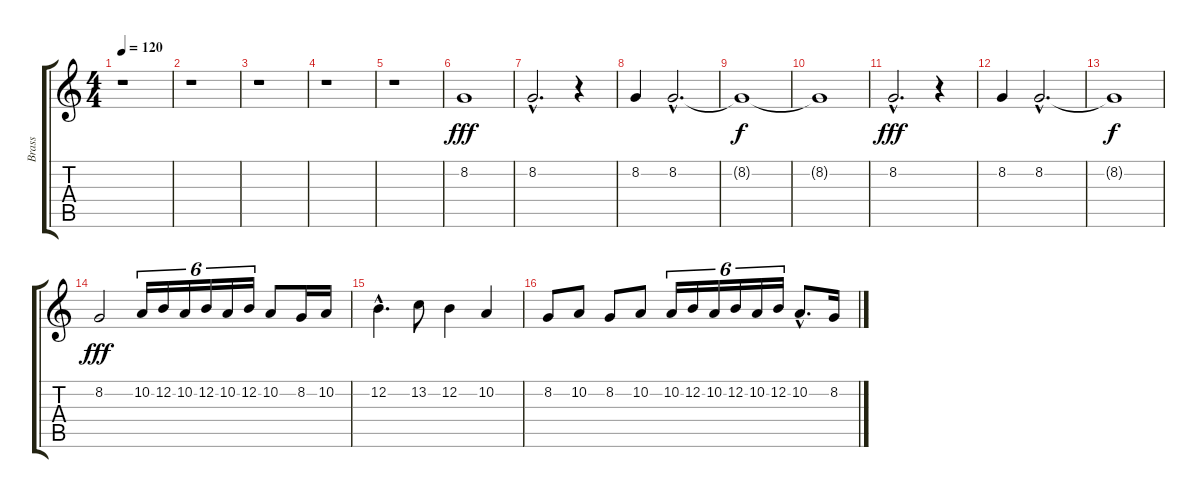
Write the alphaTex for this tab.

\track ("Brass" "Brass") {instrument brasssection}
\staff {score tabs}
\tuning (E4 B3 G3 D3 A2 E2) {hide}
\ts (4 4)
\tempo 120
\clef g2
\ks c
r.1{dy f} |
r.1 |
r.1 |
r.1 |
r.1 |
8.2.1{dy fff} |
8.2{hac}.2{d} r.4 |
8.2.4 8.2{hac}.2{d} |
8.2{t}.1{dy f} |
8.2{t}.1 |
8.2{hac}.2{d dy fff} r.4 |
8.2.4 8.2{hac}.2{d} |
8.2{t}.1{dy f} |
8.2.2{dy fff} 10.2.16{tu (6 4)} 12.2.16{tu (6 4)} 10.2.16{tu (6 4)} 12.2.16{tu (6 4)} 10.2.16{tu (6 4)} 12.2.16{tu (6 4)} 10.2.8 8.2.16 10.2.16 |
12.2{hac}.4{d} 13.2.8 12.2.4 10.2.4 |
8.2.8 10.2.8 8.2.8 10.2.8 10.2.16{tu (6 4)} 12.2.16{tu (6 4)} 10.2.16{tu (6 4)} 12.2.16{tu (6 4)} 10.2.16{tu (6 4)} 12.2.16{tu (6 4)} 10.2{hac}.8{d} 8.2.16
